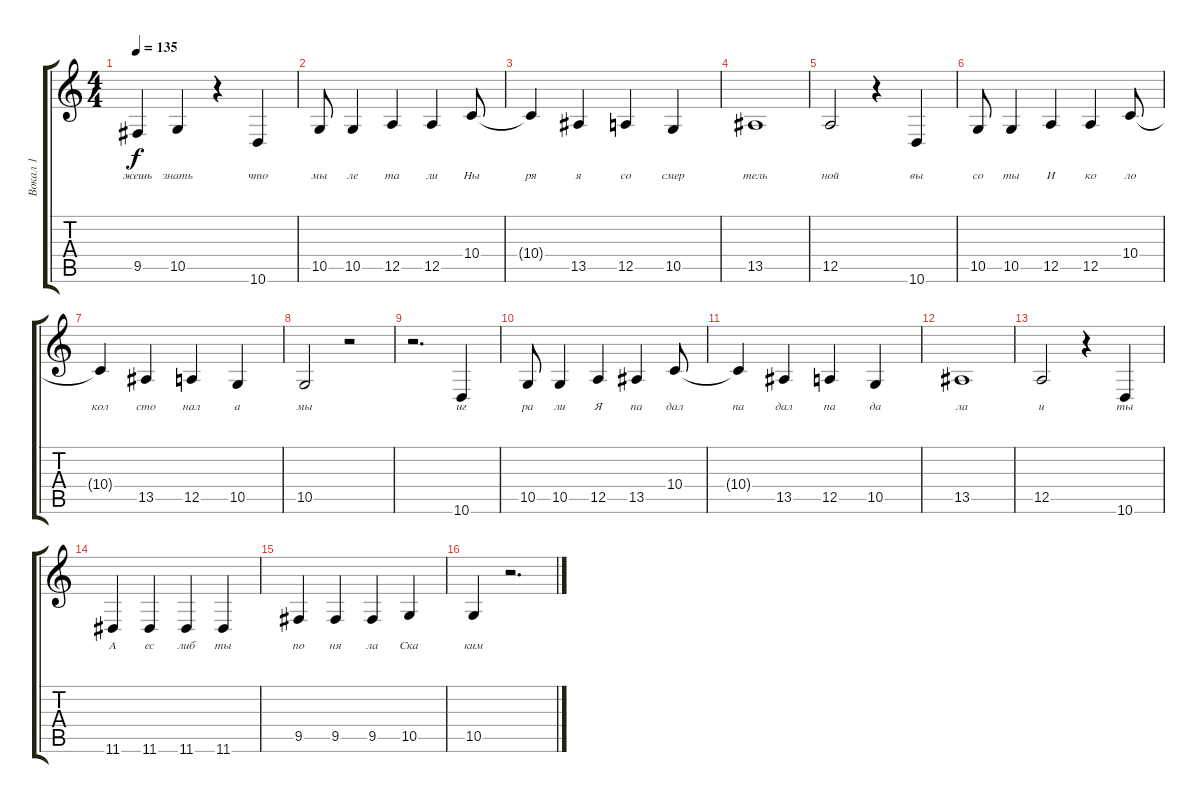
\track ("Вокал 1" "Вокал 1") {instrument violin}
\staff {score tabs}
\tuning (E4 B3 G3 D3 A2 E2) {hide}
\ts (4 4)
\tempo 135
\clef g2
\ks c
9.5.4{lyrics (0 "жешь") lyrics (1 "") lyrics (2 "") lyrics (3 "") lyrics (4 "") dy f} 10.5.4{lyrics (0 "знать") lyrics (1 "") lyrics (2 "") lyrics (3 "") lyrics (4 "")} r.4 10.6.4{lyrics (0 "что") lyrics (1 "") lyrics (2 "") lyrics (3 "") lyrics (4 "")} |
10.5.8{lyrics (0 "мы") lyrics (1 "") lyrics (2 "") lyrics (3 "") lyrics (4 "")} 10.5.4{lyrics (0 "ле") lyrics (1 "") lyrics (2 "") lyrics (3 "") lyrics (4 "")} 12.5.4{lyrics (0 "та") lyrics (1 "") lyrics (2 "") lyrics (3 "") lyrics (4 "")} 12.5.4{lyrics (0 "ли") lyrics (1 "") lyrics (2 "") lyrics (3 "") lyrics (4 "")} 10.4.8{lyrics (0 "Ны") lyrics (1 "") lyrics (2 "") lyrics (3 "") lyrics (4 "")} |
10.4{t}.4{lyrics (0 "ря") lyrics (1 "") lyrics (2 "") lyrics (3 "") lyrics (4 "")} 13.5.4{lyrics (0 "я") lyrics (1 "") lyrics (2 "") lyrics (3 "") lyrics (4 "")} 12.5.4{lyrics (0 "со") lyrics (1 "") lyrics (2 "") lyrics (3 "") lyrics (4 "")} 10.5.4{lyrics (0 "смер") lyrics (1 "") lyrics (2 "") lyrics (3 "") lyrics (4 "")} |
13.5.1{lyrics (0 "тель") lyrics (1 "") lyrics (2 "") lyrics (3 "") lyrics (4 "")} |
12.5.2{lyrics (0 "ной") lyrics (1 "") lyrics (2 "") lyrics (3 "") lyrics (4 "")} r.4 10.6.4{lyrics (0 "вы") lyrics (1 "") lyrics (2 "") lyrics (3 "") lyrics (4 "")} |
10.5.8{lyrics (0 "со") lyrics (1 "") lyrics (2 "") lyrics (3 "") lyrics (4 "")} 10.5.4{lyrics (0 "ты") lyrics (1 "") lyrics (2 "") lyrics (3 "") lyrics (4 "")} 12.5.4{lyrics (0 "И") lyrics (1 "") lyrics (2 "") lyrics (3 "") lyrics (4 "")} 12.5.4{lyrics (0 "ко") lyrics (1 "") lyrics (2 "") lyrics (3 "") lyrics (4 "")} 10.4.8{lyrics (0 "ло") lyrics (1 "") lyrics (2 "") lyrics (3 "") lyrics (4 "")} |
10.4{t}.4{lyrics (0 "кол") lyrics (1 "") lyrics (2 "") lyrics (3 "") lyrics (4 "")} 13.5.4{lyrics (0 "сто") lyrics (1 "") lyrics (2 "") lyrics (3 "") lyrics (4 "")} 12.5.4{lyrics (0 "нал") lyrics (1 "") lyrics (2 "") lyrics (3 "") lyrics (4 "")} 10.5.4{lyrics (0 "а") lyrics (1 "") lyrics (2 "") lyrics (3 "") lyrics (4 "")} |
10.5.2{lyrics (0 "мы") lyrics (1 "") lyrics (2 "") lyrics (3 "") lyrics (4 "")} r.2 |
r.2{d} 10.6.4{lyrics (0 "иг") lyrics (1 "") lyrics (2 "") lyrics (3 "") lyrics (4 "")} |
10.5.8{lyrics (0 "ра") lyrics (1 "") lyrics (2 "") lyrics (3 "") lyrics (4 "")} 10.5.4{lyrics (0 "ли") lyrics (1 "") lyrics (2 "") lyrics (3 "") lyrics (4 "")} 12.5.4{lyrics (0 "Я") lyrics (1 "") lyrics (2 "") lyrics (3 "") lyrics (4 "")} 13.5.4{lyrics (0 "па") lyrics (1 "") lyrics (2 "") lyrics (3 "") lyrics (4 "")} 10.4.8{lyrics (0 "дал") lyrics (1 "") lyrics (2 "") lyrics (3 "") lyrics (4 "")} |
10.4{t}.4{lyrics (0 "па") lyrics (1 "") lyrics (2 "") lyrics (3 "") lyrics (4 "")} 13.5.4{lyrics (0 "дал") lyrics (1 "") lyrics (2 "") lyrics (3 "") lyrics (4 "")} 12.5.4{lyrics (0 "па") lyrics (1 "") lyrics (2 "") lyrics (3 "") lyrics (4 "")} 10.5.4{lyrics (0 "да") lyrics (1 "") lyrics (2 "") lyrics (3 "") lyrics (4 "")} |
13.5.1{lyrics (0 "ла") lyrics (1 "") lyrics (2 "") lyrics (3 "") lyrics (4 "")} |
12.5.2{lyrics (0 "и") lyrics (1 "") lyrics (2 "") lyrics (3 "") lyrics (4 "")} r.4 10.6.4{lyrics (0 "ты") lyrics (1 "") lyrics (2 "") lyrics (3 "") lyrics (4 "")} |
11.6.4{lyrics (0 "А") lyrics (1 "") lyrics (2 "") lyrics (3 "") lyrics (4 "")} 11.6.4{lyrics (0 "ес") lyrics (1 "") lyrics (2 "") lyrics (3 "") lyrics (4 "")} 11.6.4{lyrics (0 "либ") lyrics (1 "") lyrics (2 "") lyrics (3 "") lyrics (4 "")} 11.6.4{lyrics (0 "ты") lyrics (1 "") lyrics (2 "") lyrics (3 "") lyrics (4 "")} |
9.5.4{lyrics (0 "по") lyrics (1 "") lyrics (2 "") lyrics (3 "") lyrics (4 "")} 9.5.4{lyrics (0 "ня") lyrics (1 "") lyrics (2 "") lyrics (3 "") lyrics (4 "")} 9.5.4{lyrics (0 "ла") lyrics (1 "") lyrics (2 "") lyrics (3 "") lyrics (4 "")} 10.5.4{lyrics (0 "Ска") lyrics (1 "") lyrics (2 "") lyrics (3 "") lyrics (4 "")} |
10.5.4{lyrics (0 "ким") lyrics (1 "") lyrics (2 "") lyrics (3 "") lyrics (4 "")} r.2{d}
